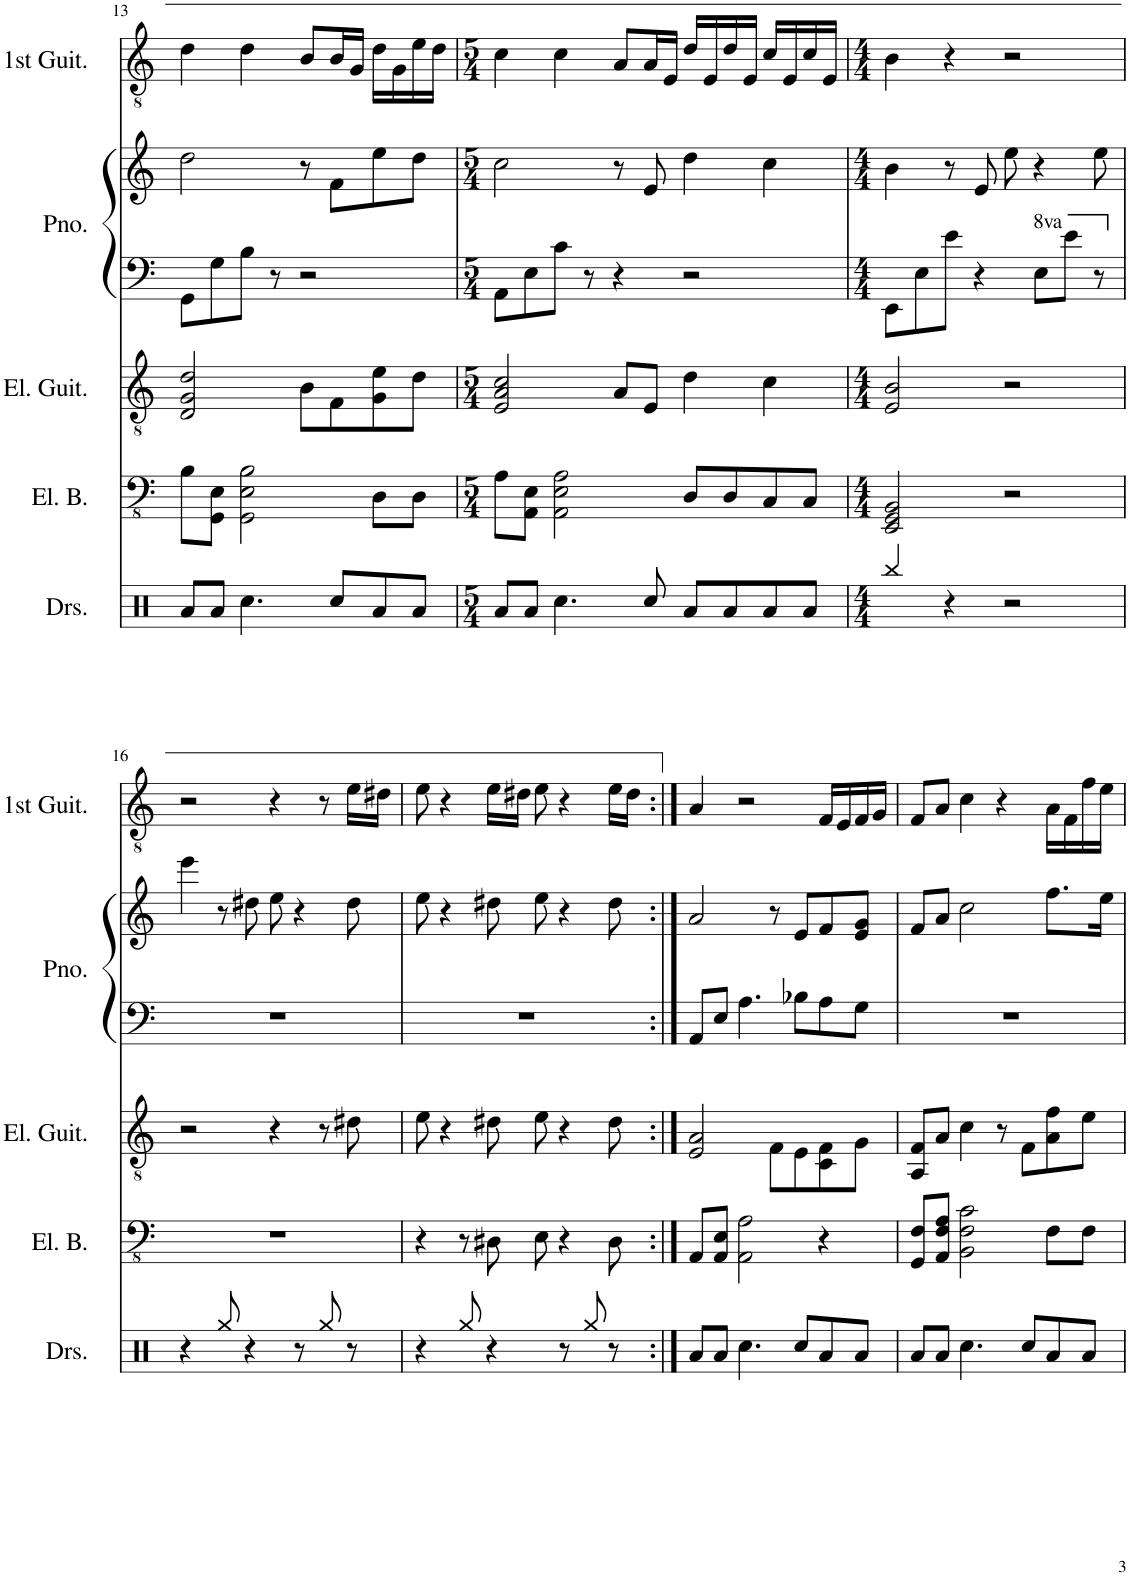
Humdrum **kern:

**kern	**kern	**kern	**kern	**kern	**kern
*part5	*part4	*part3	*part2	*part2	*part1
*staff6	*staff5	*staff4	*staff3	*staff2	*staff1
*I"Drumset	*I"Electric Bass	*I"Electric Guitar	*I"Piano	*	*I"First Guitar
*I'Drs.	*I'El. B.	*I'El. Guit.	*I'Pno.	*	*
!!LO:PB:g=z
*clefX	*clefFv4	*clefGv2	*clefF4	*clefG2	*clefGv2
*k[]	*k[]	*k[]	*k[]	*k[]	*k[]
*M4/4	*M4/4	*M4/4	*M4/4	*M4/4	*M4/4
=13	=13	=13	=13	=13	=13
8Ra/L	8BB\L	2D/ 2G/ 2d/	8GG\L	2dd\	4d\
8Ra/J	8GGG\ 8EE\J	.	8G\	.	.
4.Rcc\	2GGG\ 2EE\ 2BB\	.	8B\J	.	4d\
.	.	.	8r	.	.
.	.	8B\L	2r	8r	8B/L
8Rcc/L	.	8F\	.	8f\L	16B/L
.	.	.	.	.	16G/JJ
8Ra/	8DD\L	8G\ 8e\	.	8ee\	16d\LL
.	.	.	.	.	16G\
8Ra/J	8DD\J	8d\J	.	8dd\J	16e\
.	.	.	.	.	16d\JJ
=14	=14	=14	=14	=14	=14
*M5/4	*M5/4	*M5/4	*M5/4	*M5/4	*M5/4
8Ra/L	8AA\L	2E/ 2A/ 2c/	8AA\L	2cc\	4c\
8Ra/J	8AAA\ 8EE\J	.	8E\	.	.
4.Rcc\	2AAA\ 2EE\ 2AA\	.	8c\J	.	4c\
.	.	.	8r	.	.
.	.	8A/L	4r	8r	8A/L
8Rcc/	.	8E/J	.	8e/	16A/L
.	.	.	.	.	16E/JJ
8Ra/L	8DD/L	4d\	2r	4dd\	16d/LL
.	.	.	.	.	16E/
8Ra/	8DD/	.	.	.	16d/
.	.	.	.	.	16E/JJ
8Ra/	8CC/	4c\	.	4cc\	16c/LL
.	.	.	.	.	16E/
8Ra/J	8CC/J	.	.	.	16c/
.	.	.	.	.	16E/JJ
=15	=15	=15	=15	=15	=15
*M4/4	*M4/4	*M4/4	*M4/4	*M4/4	*M4/4
4Rbb/	2EEE/ 2GGG/ 2BBB/	2E/ 2B/	8EE\L	4b\	4B\
.	.	.	8E\	.	.
4r	.	.	8e\J	8r	4r
.	.	.	4r	8e/	.
2r	2r	2r	.	8ee\	2r
*	*	*	*8va	*	*
.	.	.	8e\L	4r	.
.	.	.	8ee\J	.	.
*	*	*	*X8va	*	*
.	.	.	8r	8ee\	.
!!LO:LB:g=z
=16	=16	=16	=16	=16	=16
4r	1r	2r	1r	4eee\	2r
8Rgg/	.	.	.	8r	.
4r	.	.	.	8dd#X\	.
.	.	4r	.	8ee\	4r
8r	.	.	.	4r	.
8Rgg/	.	8r	.	.	8r
8r	.	8d#X\	.	8dd#\	16e\LL
.	.	.	.	.	16d#X\JJ
=17	=17	=17	=17	=17	=17
4r	4r	8e\	1r	8ee\	8e\
.	.	4r	.	4r	4r
8Rgg/	8r	.	.	.	.
4r	8DD#X\	8d#X\	.	8dd#X\	16e\LL
.	.	.	.	.	16d#X\JJ
.	8EE\	8e\	.	8ee\	8e\
8r	4r	4r	.	4r	4r
8Rgg/	.	.	.	.	.
8r	8DD#\	8d#\	.	8dd#\	16e\LL
.	.	.	.	.	16d#\JJ
=18:|!	=18:|!	=18:|!	=18:|!	=18:|!	=18:|!
8Ra/L	8AAA/L	2E/ 2A/	8AA/L	2a/	4A/
8Ra/J	8AAA/ 8EE/J	.	8E/J	.	.
4.Rcc\	2AAA\ 2AA\	.	4.A\	.	2r
.	.	8F\L	.	8r	.
8Rcc/L	.	8E\	8B-X\L	8e/L	.
8Ra/	4r	8C\ 8F\	8A\	8f/	16F/LL
.	.	.	.	.	16E/
8Ra/J	.	8G\J	8G\J	8e/ 8g/J	16F/
.	.	.	.	.	16G/JJ
=19	=19	=19	=19	=19	=19
8Ra/L	8GGG/ 8FF/L	8AA/ 8F/L	1r	8f/L	8F/L
8Ra/J	8AAA/ 8FF/ 8AA/J	8A/J	.	8a/J	8A/J
4.Rcc\	2BBB\ 2FF\ 2C\	4c\	.	2cc\	4c\
.	.	8r	.	.	4r
8Rcc/L	.	8F\L	.	.	.
8Ra/	8FF\L	8A\ 8f\	.	8.ff\L	16A\LL
.	.	.	.	.	16F\
8Ra/J	8FF\J	8e\J	.	.	16f\
.	.	.	.	16ee\Jk	16e\JJ
=	=	=	=	=	=
*-	*-	*-	*-	*-	*-
